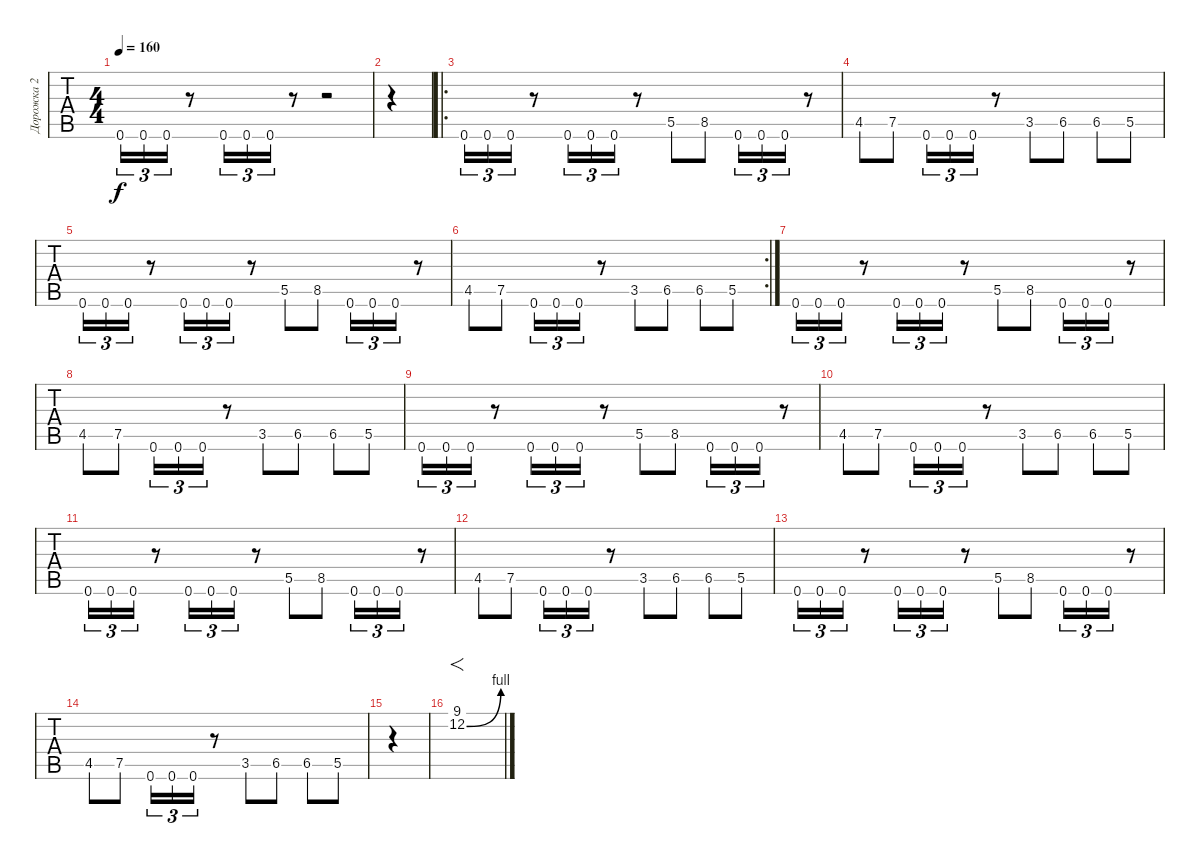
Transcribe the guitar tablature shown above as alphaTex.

\track ("Дорожка 2" "Дорожка 2") {instrument overdrivenguitar}
\staff {tabs}
\tuning (E4 B3 G3 D3 A2 D2) {hide}
\ts (4 4)
\tempo 160
\clef g2
\ks c
0.6.16{tu (3 2) dy f} 0.6.16{tu (3 2)} 0.6.16{tu (3 2)} r.8 0.6.16{tu (3 2)} 0.6.16{tu (3 2)} 0.6.16{tu (3 2)} r.8 r.2 |
|
\ro
0.6.16{tu (3 2)} 0.6.16{tu (3 2)} 0.6.16{tu (3 2)} r.8 0.6.16{tu (3 2)} 0.6.16{tu (3 2)} 0.6.16{tu (3 2)} r.8 5.5.8 8.5.8 0.6.16{tu (3 2)} 0.6.16{tu (3 2)} 0.6.16{tu (3 2)} r.8 |
4.5.8 7.5.8 0.6.16{tu (3 2)} 0.6.16{tu (3 2)} 0.6.16{tu (3 2)} r.8 3.5.8 6.5.8 6.5.8 5.5.8 |
0.6.16{tu (3 2)} 0.6.16{tu (3 2)} 0.6.16{tu (3 2)} r.8 0.6.16{tu (3 2)} 0.6.16{tu (3 2)} 0.6.16{tu (3 2)} r.8 5.5.8 8.5.8 0.6.16{tu (3 2)} 0.6.16{tu (3 2)} 0.6.16{tu (3 2)} r.8 |
\rc 2
4.5.8 7.5.8 0.6.16{tu (3 2)} 0.6.16{tu (3 2)} 0.6.16{tu (3 2)} r.8 3.5.8 6.5.8 6.5.8 5.5.8 |
0.6.16{tu (3 2)} 0.6.16{tu (3 2)} 0.6.16{tu (3 2)} r.8 0.6.16{tu (3 2)} 0.6.16{tu (3 2)} 0.6.16{tu (3 2)} r.8 5.5.8 8.5.8 0.6.16{tu (3 2)} 0.6.16{tu (3 2)} 0.6.16{tu (3 2)} r.8 |
4.5.8 7.5.8 0.6.16{tu (3 2)} 0.6.16{tu (3 2)} 0.6.16{tu (3 2)} r.8 3.5.8 6.5.8 6.5.8 5.5.8 |
0.6.16{tu (3 2)} 0.6.16{tu (3 2)} 0.6.16{tu (3 2)} r.8 0.6.16{tu (3 2)} 0.6.16{tu (3 2)} 0.6.16{tu (3 2)} r.8 5.5.8 8.5.8 0.6.16{tu (3 2)} 0.6.16{tu (3 2)} 0.6.16{tu (3 2)} r.8 |
4.5.8 7.5.8 0.6.16{tu (3 2)} 0.6.16{tu (3 2)} 0.6.16{tu (3 2)} r.8 3.5.8 6.5.8 6.5.8 5.5.8 |
0.6.16{tu (3 2)} 0.6.16{tu (3 2)} 0.6.16{tu (3 2)} r.8 0.6.16{tu (3 2)} 0.6.16{tu (3 2)} 0.6.16{tu (3 2)} r.8 5.5.8 8.5.8 0.6.16{tu (3 2)} 0.6.16{tu (3 2)} 0.6.16{tu (3 2)} r.8 |
4.5.8 7.5.8 0.6.16{tu (3 2)} 0.6.16{tu (3 2)} 0.6.16{tu (3 2)} r.8 3.5.8 6.5.8 6.5.8 5.5.8 |
0.6.16{tu (3 2)} 0.6.16{tu (3 2)} 0.6.16{tu (3 2)} r.8 0.6.16{tu (3 2)} 0.6.16{tu (3 2)} 0.6.16{tu (3 2)} r.8 5.5.8 8.5.8 0.6.16{tu (3 2)} 0.6.16{tu (3 2)} 0.6.16{tu (3 2)} r.8 |
4.5.8 7.5.8 0.6.16{tu (3 2)} 0.6.16{tu (3 2)} 0.6.16{tu (3 2)} r.8 3.5.8 6.5.8 6.5.8 5.5.8 |
|
(9.1 12.2{be (bend 0 0 60 4)}).1{f}
